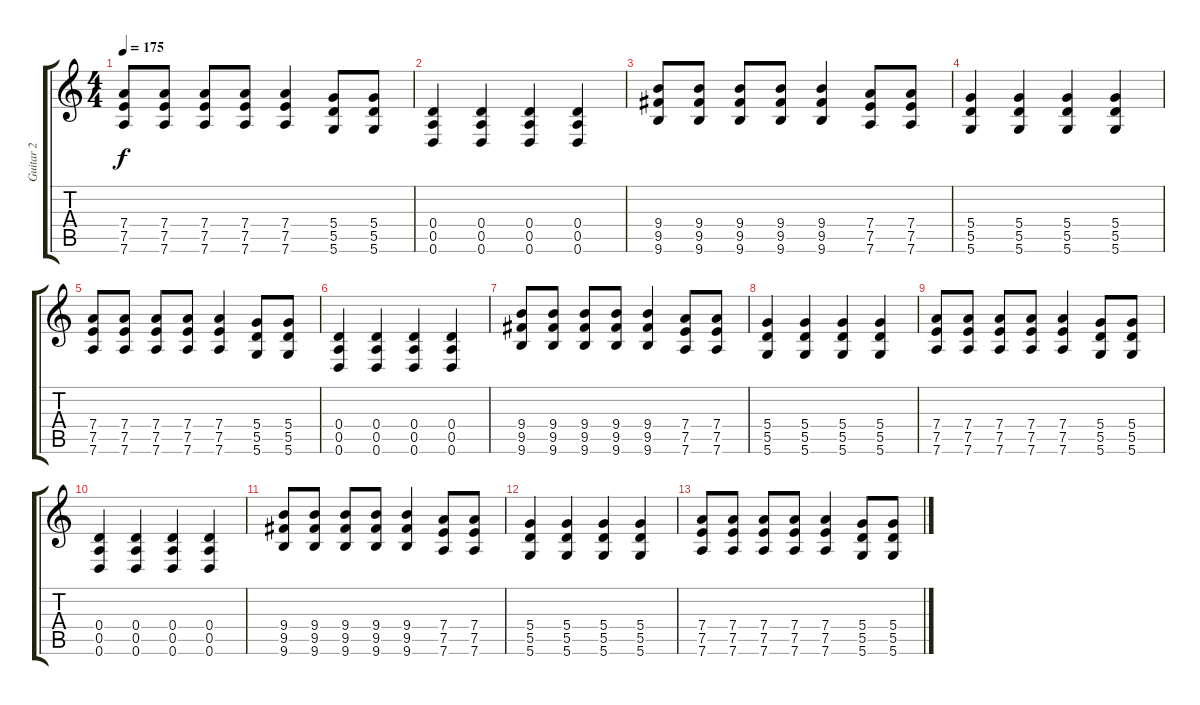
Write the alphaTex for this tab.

\track ("Guitar 2" "Guitar 2") {instrument distortionguitar}
\staff {score tabs}
\tuning (E4 B3 G3 D3 A2 D2) {hide}
\ts (4 4)
\tempo 175
\clef g2
\ks c
(7.4 7.5 7.6).8{dy f} (7.4 7.5 7.6).8 (7.4 7.5 7.6).8 (7.4 7.5 7.6).8 (7.4 7.5 7.6).4 (5.4 5.5 5.6).8 (5.4 5.5 5.6).8 |
(0.4 0.5 0.6).4 (0.4 0.5 0.6).4 (0.4 0.5 0.6).4 (0.4 0.5 0.6).4 |
(9.4 9.5 9.6).8 (9.4 9.5 9.6).8 (9.4 9.5 9.6).8 (9.4 9.5 9.6).8 (9.4 9.5 9.6).4 (7.4 7.5 7.6).8 (7.4 7.5 7.6).8 |
(5.4 5.5 5.6).4 (5.4 5.5 5.6).4 (5.4 5.5 5.6).4 (5.4 5.5 5.6).4 |
(7.4 7.5 7.6).8 (7.4 7.5 7.6).8 (7.4 7.5 7.6).8 (7.4 7.5 7.6).8 (7.4 7.5 7.6).4 (5.4 5.5 5.6).8 (5.4 5.5 5.6).8 |
(0.4 0.5 0.6).4 (0.4 0.5 0.6).4 (0.4 0.5 0.6).4 (0.4 0.5 0.6).4 |
(9.4 9.5 9.6).8 (9.4 9.5 9.6).8 (9.4 9.5 9.6).8 (9.4 9.5 9.6).8 (9.4 9.5 9.6).4 (7.4 7.5 7.6).8 (7.4 7.5 7.6).8 |
(5.4 5.5 5.6).4 (5.4 5.5 5.6).4 (5.4 5.5 5.6).4 (5.4 5.5 5.6).4 |
(7.4 7.5 7.6).8 (7.4 7.5 7.6).8 (7.4 7.5 7.6).8 (7.4 7.5 7.6).8 (7.4 7.5 7.6).4 (5.4 5.5 5.6).8 (5.4 5.5 5.6).8 |
(0.4 0.5 0.6).4 (0.4 0.5 0.6).4 (0.4 0.5 0.6).4 (0.4 0.5 0.6).4 |
(9.4 9.5 9.6).8 (9.4 9.5 9.6).8 (9.4 9.5 9.6).8 (9.4 9.5 9.6).8 (9.4 9.5 9.6).4 (7.4 7.5 7.6).8 (7.4 7.5 7.6).8 |
(5.4 5.5 5.6).4 (5.4 5.5 5.6).4 (5.4 5.5 5.6).4 (5.4 5.5 5.6).4 |
(7.4 7.5 7.6).8 (7.4 7.5 7.6).8 (7.4 7.5 7.6).8 (7.4 7.5 7.6).8 (7.4 7.5 7.6).4 (5.4 5.5 5.6).8 (5.4 5.5 5.6).8
